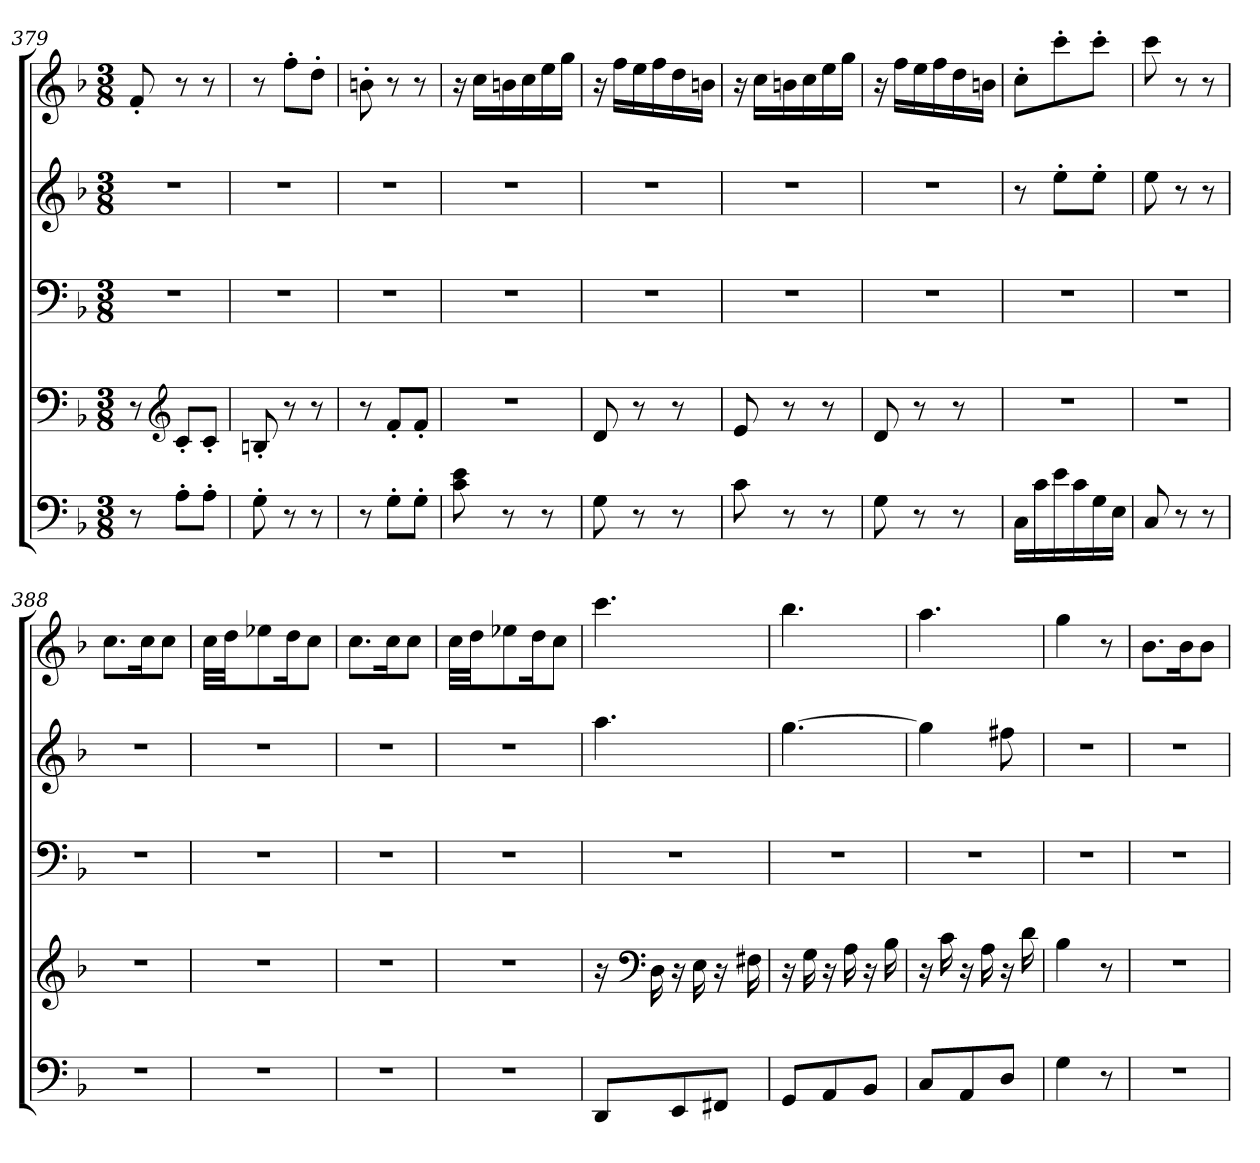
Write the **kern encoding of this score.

**kern	**kern	**kern	**kern	**kern
*part5	*part4	*part3	*part2	*part1
*staff5	*staff4	*staff3	*staff2	*staff1
*clefF4	*clefF4	*clefF4	*clefG2	*clefG2
*k[b-]	*k[b-]	*k[b-]	*k[b-]	*k[b-]
*M3/8	*M3/8	*M3/8	*M3/8	*M3/8
=379	=379	=379	=379	=379
8r	8r	4.r	4.r	8f'/
*	*clefG2	*	*	*
8A'\L	8c'/L	.	.	8r
8A'\J	8c'/J	.	.	8r
=380	=380	=380	=380	=380
8G'\	8Bn'/	4.r	4.r	8r
8r	8r	.	.	8ff'\L
8r	8r	.	.	8dd'\J
=381	=381	=381	=381	=381
8r	8r	4.r	4.r	8bn'\
8G'\L	8f'/L	.	.	8r
8G'\J	8f'/J	.	.	8r
=382	=382	=382	=382	=382
8c\ 8e\	4.r	4.r	4.r	16r
.	.	.	.	16cc\LL
8r	.	.	.	16bn\
.	.	.	.	16cc\
8r	.	.	.	16ee\
.	.	.	.	16gg\JJ
!!LO:LB:g=z
=383	=383	=383	=383	=383
8G\	8d/	4.r	4.r	16r
.	.	.	.	16ff\LL
8r	8r	.	.	16ee\
.	.	.	.	16ff\
8r	8r	.	.	16dd\
.	.	.	.	16bn\JJ
=384	=384	=384	=384	=384
8c\	8e/	4.r	4.r	16r
.	.	.	.	16cc\LL
8r	8r	.	.	16bn\
.	.	.	.	16cc\
8r	8r	.	.	16ee\
.	.	.	.	16gg\JJ
=385	=385	=385	=385	=385
8G\	8d/	4.r	4.r	16r
.	.	.	.	16ff\LL
8r	8r	.	.	16ee\
.	.	.	.	16ff\
8r	8r	.	.	16dd\
.	.	.	.	16bn\JJ
=386	=386	=386	=386	=386
16C\LL	4.r	4.r	8r	8cc'\L
16c\	.	.	.	.
16e\	.	.	8ee'\L	8ccc'\
16c\	.	.	.	.
*	*	*	*	*MM145
16G\	.	.	8ee'\J	8ccc'\J
16E\JJ	.	.	.	.
=387	=387	=387	=387	=387
*	*	*	*	*MM130
8C/	4.r	4.r	8ee\	8ccc\
*	*	*	*	*MM100
8r	.	.	8r	8r
8r	.	.	8r	8r
=388	=388	=388	=388	=388
*	*	*	*	*MM150
4.r	4.r	4.r	4.r	8.cc\L
.	.	.	.	16cc\K
.	.	.	.	8cc\J
!!LO:PB:g=z
=389	=389	=389	=389	=389
4.r	4.r	4.r	4.r	32cc\LLL
.	.	.	.	32dd\JJ
*	*	*	*	*MM123
.	.	.	.	8ee-X\
*	*	*	*	*MM150
.	.	.	.	16dd\K
.	.	.	.	8cc\J
=390	=390	=390	=390	=390
*	*	*	*	*MM150
4.r	4.r	4.r	4.r	8.cc\L
.	.	.	.	16cc\K
.	.	.	.	8cc\J
=391	=391	=391	=391	=391
4.r	4.r	4.r	4.r	32cc\LLL
.	.	.	.	32dd\JJ
*	*	*	*	*MM123
.	.	.	.	8ee-X\
*	*	*	*	*MM150
.	.	.	.	16dd\K
.	.	.	.	8cc\J
=392	=392	=392	=392	=392
*	*	*	*	*MM145
8DD/L	16r	4.r	4.aa\	4.ccc\
*	*clefF4	*	*	*
.	16D\	.	.	.
8EE/	16r	.	.	.
.	16E\	.	.	.
8FF#X/J	16r	.	.	.
.	16F#X\	.	.	.
=393	=393	=393	=393	=393
8GG/L	16r	4.r	[4.gg\	4.bb-\
.	16G\	.	.	.
8AA/	16r	.	.	.
.	16A\	.	.	.
8BB-/J	16r	.	.	.
.	16B-\	.	.	.
=394	=394	=394	=394	=394
8C/L	16r	4.r	4gg\]	4.aa\
.	16c\	.	.	.
8AA/	16r	.	.	.
.	16A\	.	.	.
8D/J	16r	.	8ff#X\	.
.	16d\	.	.	.
=395	=395	=395	=395	=395
4G\	4B-\	4.r	4.r	4gg\
8r	8r	.	.	8r
!!LO:LB:g=z
=396	=396	=396	=396	=396
*	*	*	*	*MM150
4.r	4.r	4.r	4.r	8.b-\L
.	.	.	.	16b-\K
.	.	.	.	8b-\J
=	=	=	=	=
*-	*-	*-	*-	*-
